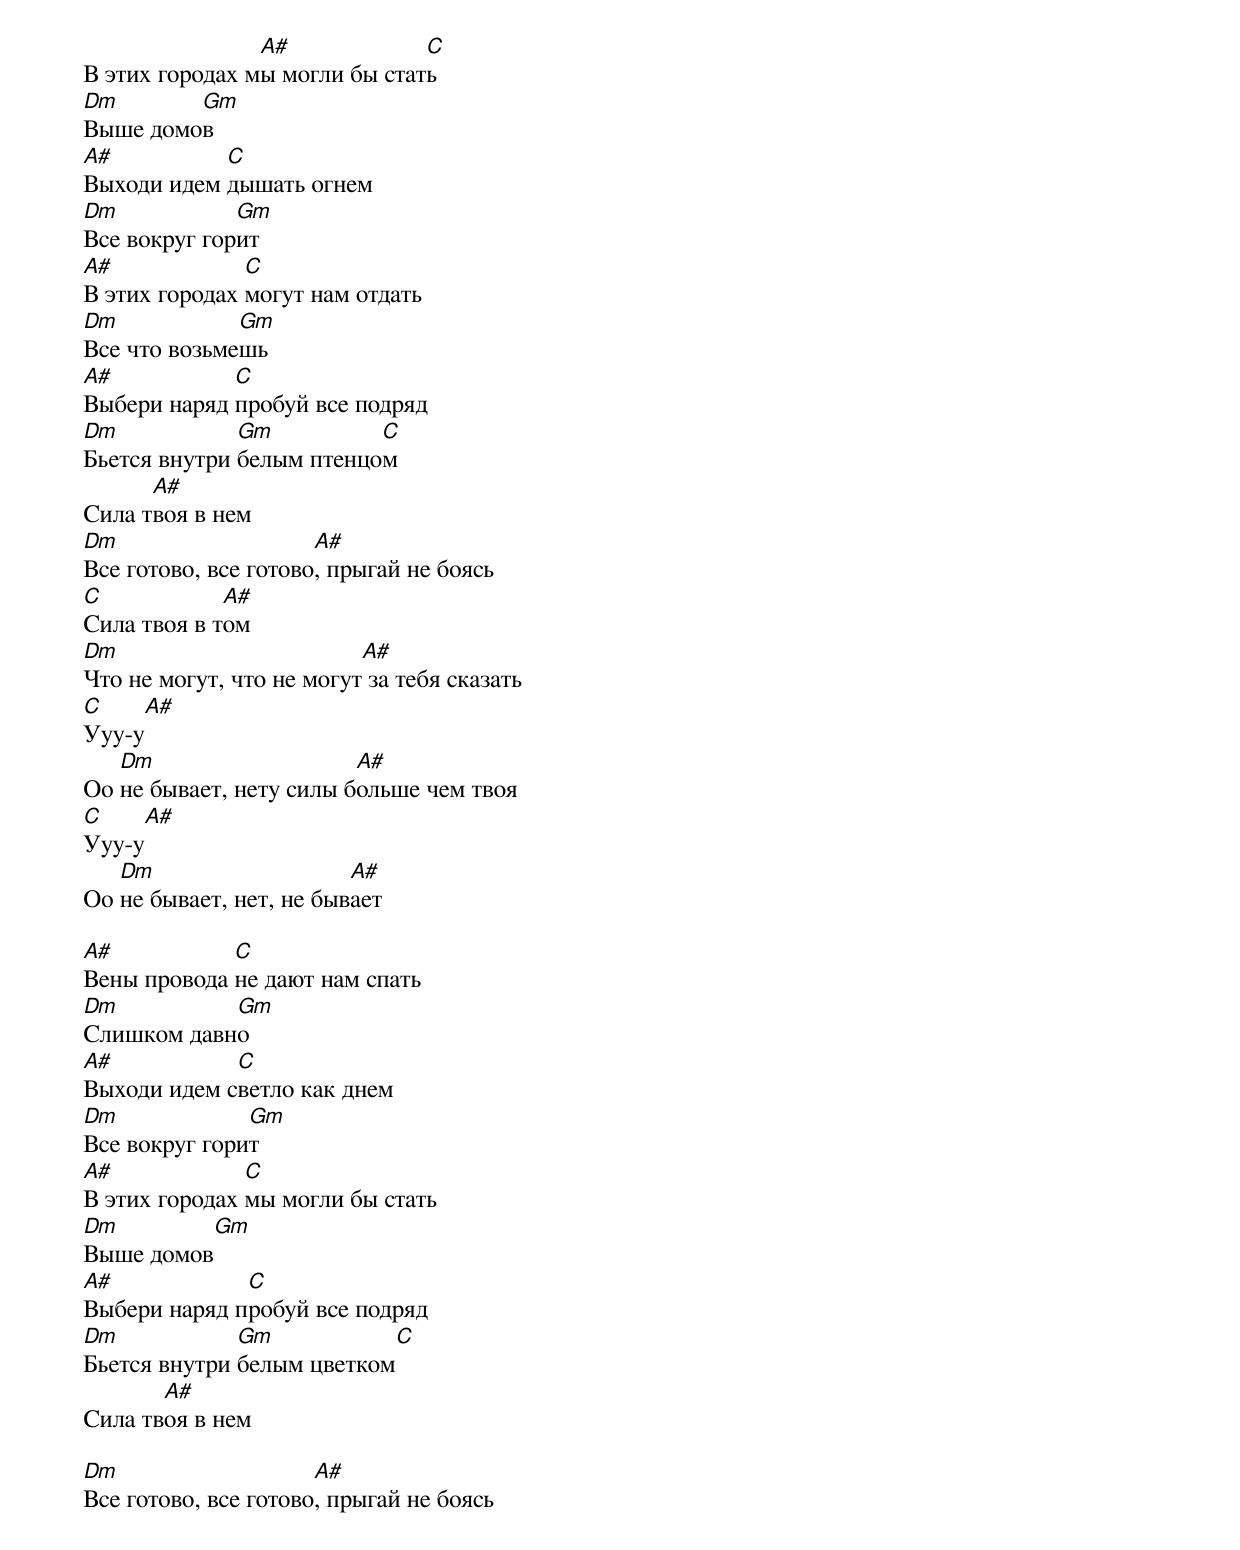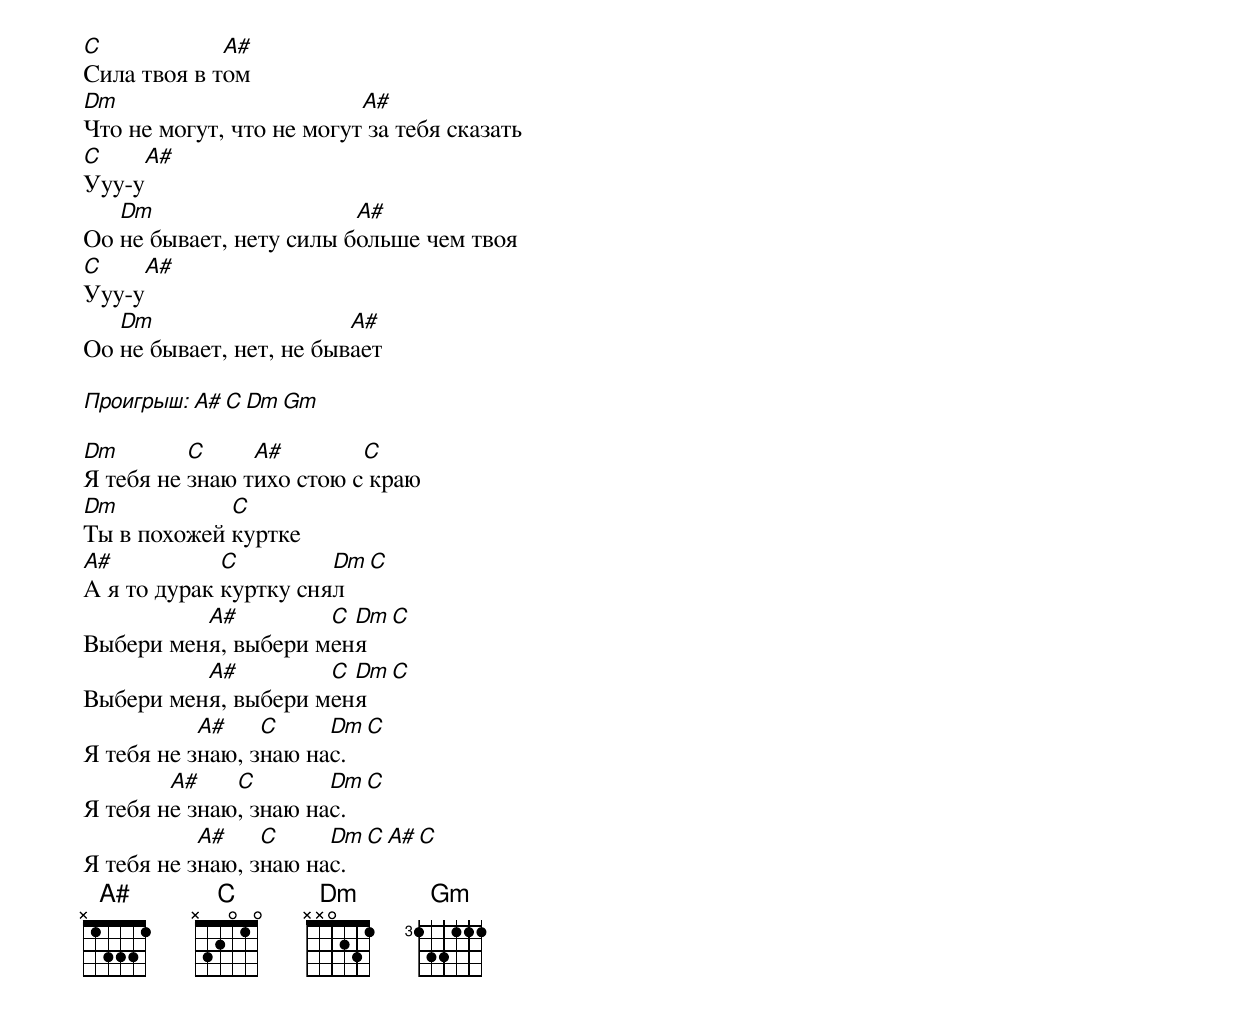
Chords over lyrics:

    	    	A#             C
В этих городах мы могли бы стать
Dm       Gm
Выше домов
A#          C
Выходи идем дышать огнем
Dm            Gm
Все вокруг горит
A#             C
В этих городах могут нам отдать
Dm            Gm
Все что возьмешь
A#           C
Выбери наряд пробуй все подряд
Dm            Gm          С
Бьется внутри белым птенцом
      A#
Сила твоя в нем
Dm                    A#
Все готово, все готово, прыгай не боясь
C            A#
Сила твоя в том
Dm                        A#
Что не могут, что не могут за тебя сказать
C    A#
Ууу-у
   Dm                    A#
Оо не бывает, нету силы больше чем твоя
C    A#
Ууу-у
   Dm                    A#
Оо не бывает, нет, не бывает

A#           C
Вены провода не дают нам спать
Dm          Gm
Слишком давно
A#           C
Выходи идем светло как днем
Dm             Gm
Все вокруг горит
A#             C
В этих городах мы могли бы стать
Dm        Gm
Выше домов
A#            C
Выбери наряд пробуй все подряд
Dm            Gm           C
Бьется внутри белым цветком
       A#
Сила твоя в нем

Dm                    A#
Все готово, все готово, прыгай не боясь
C            A#
Сила твоя в том
Dm                        A#
Что не могут, что не могут за тебя сказать
C    A#
Ууу-у
   Dm                    A#
Оо не бывает, нету силы больше чем твоя
C    A#
Ууу-у
   Dm                    A#
Оо не бывает, нет, не бывает

Проигрыш: A# C Dm Gm

Dm        C     A#        C
Я тебя не знаю тихо стою с краю
Dm           C
Ты в похожей куртке
A#           C         Dm C
А я то дурак куртку снял
          A#         C Dm C
Выбери меня, выбери меня
          A#         C Dm C
Выбери меня, выбери меня
           A#    C     Dm C
Я тебя не знаю, знаю нас.
        A#    C        Dm C
Я тебя не знаю, знаю нас.
           A#    C     Dm C A# C
Я тебя не знаю, знаю нас.
